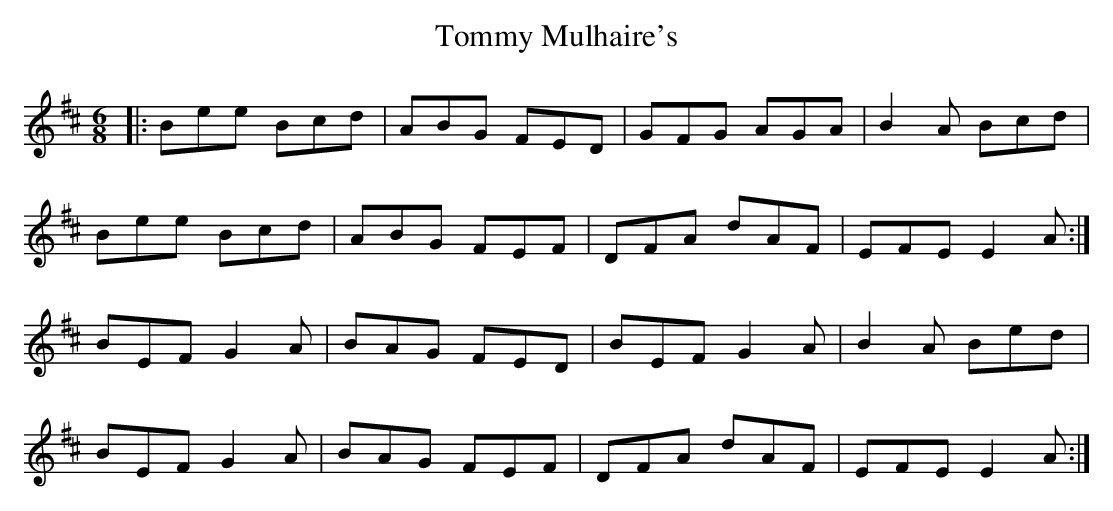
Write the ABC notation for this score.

X:1
T: Tommy Mulhaire's
M: 6/8
L: 1/8
K: Edor
|:Bee Bcd|ABG FED|GFG AGA|B2 A Bcd|
Bee Bcd|ABG FEF|DFA dAF|EFE E2A:|
BEF G2A|BAG FED|BEF G2A|B2A Bed|
BEF G2A|BAG FEF|DFA dAF|EFE E2A:|
